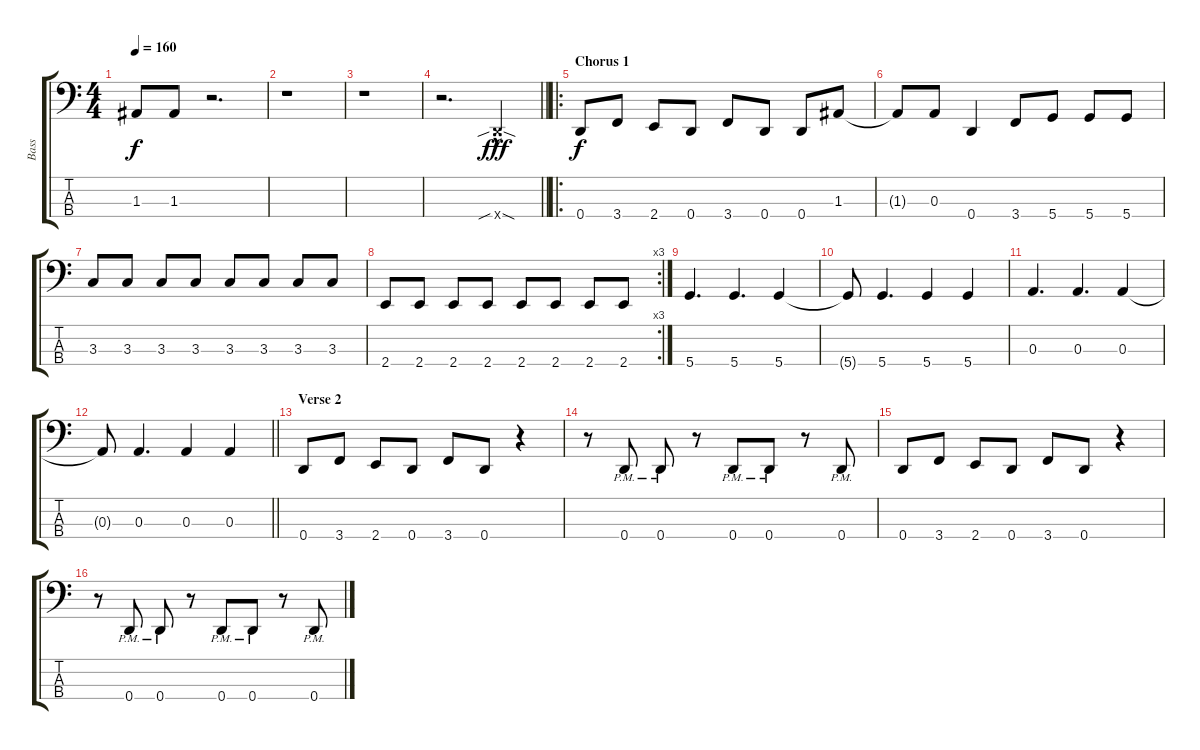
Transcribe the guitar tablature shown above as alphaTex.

\track ("Bass" "Bass") {instrument electricbasspick}
\staff {score tabs}
\tuning (G2 D2 A1 D1) {hide}
\ts (4 4)
\tempo 160
\clef f4
\ks c
1.3.8{dy f} 1.3.8 r.2{d} |
r.1 |
r.1 |
\barLineRight lightlight
r.2{d} 0.4{sib sod hac x}.4{dy fff} |
\ro
\section ("" "Chorus 1")
0.4.8{dy f} 3.4.8 2.4.8 0.4.8 3.4.8 0.4.8 0.4.8 1.3.8 |
1.3{t}.8 0.3.8 0.4.4 3.4.8 5.4.8 5.4.8 5.4.8 |
3.3.8 3.3.8 3.3.8 3.3.8 3.3.8 3.3.8 3.3.8 3.3.8 |
\rc 3
2.4.8 2.4.8 2.4.8 2.4.8 2.4.8 2.4.8 2.4.8 2.4.8 |
5.4.4{d} 5.4.4{d} 5.4.4 |
5.4{t}.8 5.4.4{d} 5.4.4 5.4.4 |
0.3.4{d} 0.3.4{d} 0.3.4 |
\barLineRight lightlight
0.3{t}.8 0.3.4{d} 0.3.4 0.3.4 |
\section ("" "Verse 2")
0.4.8 3.4.8 2.4.8 0.4.8 3.4.8 0.4.8 r.4 |
r.8 0.4{pm}.8 0.4{pm}.8 r.8 0.4{pm}.8 0.4{pm}.8 r.8 0.4{pm}.8 |
0.4.8 3.4.8 2.4.8 0.4.8 3.4.8 0.4.8 r.4 |
r.8 0.4{pm}.8 0.4{pm}.8 r.8 0.4{pm}.8 0.4{pm}.8 r.8 0.4{pm}.8
